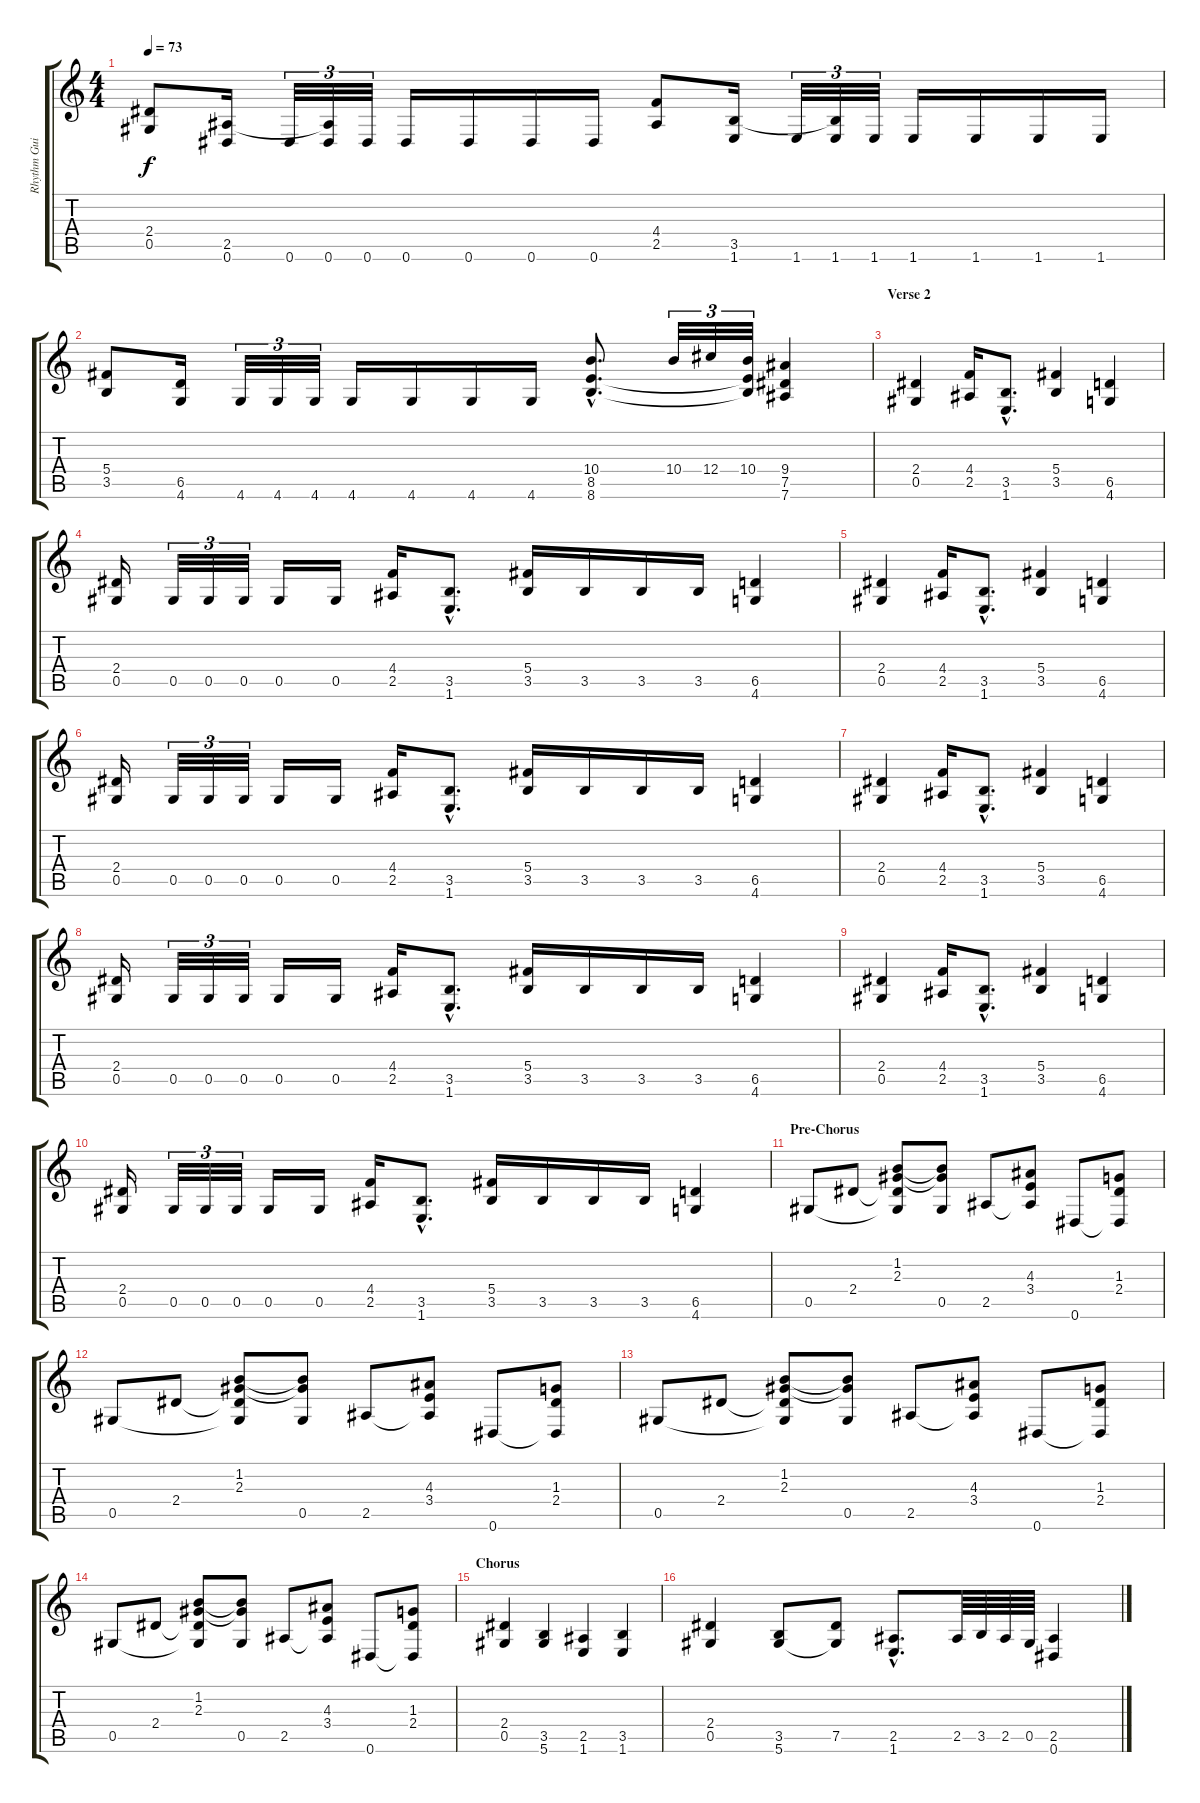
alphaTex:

\track ("Rhythm Guitar" "Rhythm Gui") {instrument distortionguitar}
\staff {score tabs}
\tuning (Eb4 Bb3 Gb3 Db3 Ab2 Eb2) {hide}
\ts (4 4)
\tempo 73
\clef g2
\ks c
(2.4 0.5).8{dy f} (2.5 0.6).16 0.6.32{tu (3 2)} (2.5{t} 0.6).32{tu (3 2)} 0.6.32{tu (3 2)} 0.6.16 0.6.16 0.6.16 0.6.16 (4.4 2.5).8 (3.5 1.6).16 1.6.32{tu (3 2)} (3.5{t} 1.6).32{tu (3 2)} 1.6.32{tu (3 2)} 1.6.16 1.6.16 1.6.16 1.6.16 |
(5.4 3.5).8 (6.5 4.6).16 4.6.32{tu (3 2)} 4.6.32{tu (3 2)} 4.6.32{tu (3 2)} 4.6.16 4.6.16 4.6.16 4.6.16 (10.4{hac} 8.5{hac} 8.6{hac}).8{d} 10.4.32{tu (3 2)} 12.4.32{tu (3 2)} (10.4 8.5{t} 8.6{t}).32{tu (3 2)} (9.4 7.5 7.6).4 |
\section ("" "Verse 2")
(2.4 0.5).4 (4.4 2.5).16 (3.5{hac} 1.6{hac}).8{d} (5.4 3.5).4 (6.5 4.6).4 |
(2.4 0.5).16 0.5.32{tu (3 2)} 0.5.32{tu (3 2)} 0.5.32{tu (3 2)} 0.5.16 0.5.16 (4.4 2.5).16 (3.5{hac} 1.6{hac}).8{d} (5.4 3.5).16 3.5.16 3.5.16 3.5.16 (6.5 4.6).4 |
(2.4 0.5).4 (4.4 2.5).16 (3.5{hac} 1.6{hac}).8{d} (5.4 3.5).4 (6.5 4.6).4 |
(2.4 0.5).16 0.5.32{tu (3 2)} 0.5.32{tu (3 2)} 0.5.32{tu (3 2)} 0.5.16 0.5.16 (4.4 2.5).16 (3.5{hac} 1.6{hac}).8{d} (5.4 3.5).16 3.5.16 3.5.16 3.5.16 (6.5 4.6).4 |
(2.4 0.5).4 (4.4 2.5).16 (3.5{hac} 1.6{hac}).8{d} (5.4 3.5).4 (6.5 4.6).4 |
(2.4 0.5).16 0.5.32{tu (3 2)} 0.5.32{tu (3 2)} 0.5.32{tu (3 2)} 0.5.16 0.5.16 (4.4 2.5).16 (3.5{hac} 1.6{hac}).8{d} (5.4 3.5).16 3.5.16 3.5.16 3.5.16 (6.5 4.6).4 |
(2.4 0.5).4 (4.4 2.5).16 (3.5{hac} 1.6{hac}).8{d} (5.4 3.5).4 (6.5 4.6).4 |
(2.4 0.5).16 0.5.32{tu (3 2)} 0.5.32{tu (3 2)} 0.5.32{tu (3 2)} 0.5.16 0.5.16 (4.4 2.5).16 (3.5{hac} 1.6{hac}).8{d} (5.4 3.5).16 3.5.16 3.5.16 3.5.16 (6.5 4.6).4 |
\section ("" "Pre-Chorus")
0.5.8{instrument acousticguitarsteel} 2.4.8 (1.2 2.3 2.4{t} 0.5{t}).8 (1.2{t} 2.3{t} 0.5).8 2.5.8 (4.3 3.4 2.5{t}).8 0.6.8 (1.3 2.4 0.6{t}).8 |
0.5.8{instrument acousticguitarsteel} 2.4.8 (1.2 2.3 2.4{t} 0.5{t}).8 (1.2{t} 2.3{t} 0.5).8 2.5.8 (4.3 3.4 2.5{t}).8 0.6.8 (1.3 2.4 0.6{t}).8 |
0.5.8{instrument acousticguitarsteel} 2.4.8 (1.2 2.3 2.4{t} 0.5{t}).8 (1.2{t} 2.3{t} 0.5).8 2.5.8 (4.3 3.4 2.5{t}).8 0.6.8 (1.3 2.4 0.6{t}).8 |
0.5.8{instrument acousticguitarsteel} 2.4.8 (1.2 2.3 2.4{t} 0.5{t}).8 (1.2{t} 2.3{t} 0.5).8 2.5.8 (4.3 3.4 2.5{t}).8 0.6.8 (1.3 2.4 0.6{t}).8 |
\section ("" "Chorus")
(2.4 0.5).4{instrument distortionguitar} (3.5 5.6).4 (2.5 1.6).4 (3.5 1.6).4 |
(2.4 0.5).4 (3.5 5.6).8 (7.5 5.6{t}).8 (2.5{hac} 1.6{hac}).8{d} 2.5.64 3.5.64 2.5.64 0.5.64 (2.5 0.6).4
